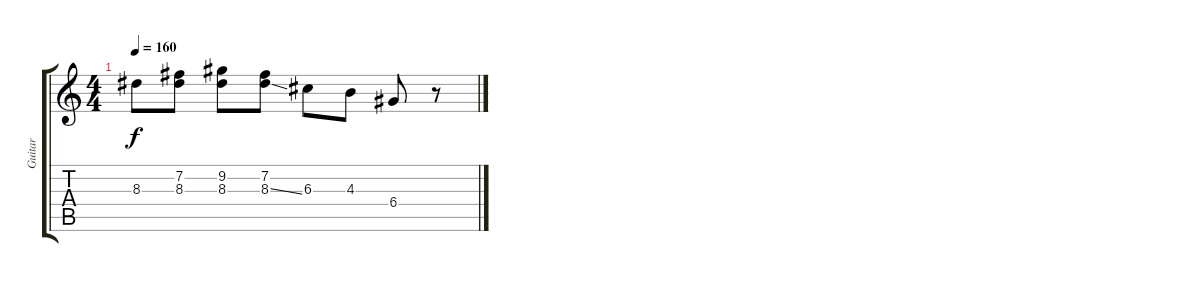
\track ("Guitar" "Guitar") {instrument electricguitarjazz}
\staff {score tabs}
\tuning (E4 B3 G3 D3 A2 E2) {hide}
\ts (4 4)
\tempo 160
\clef g2
\ks c
8.3.8{dy f} (7.2 8.3).8 (9.2 8.3).8 (7.2 8.3{ss}).8 6.3.8 4.3.8 6.4.8 r.8
